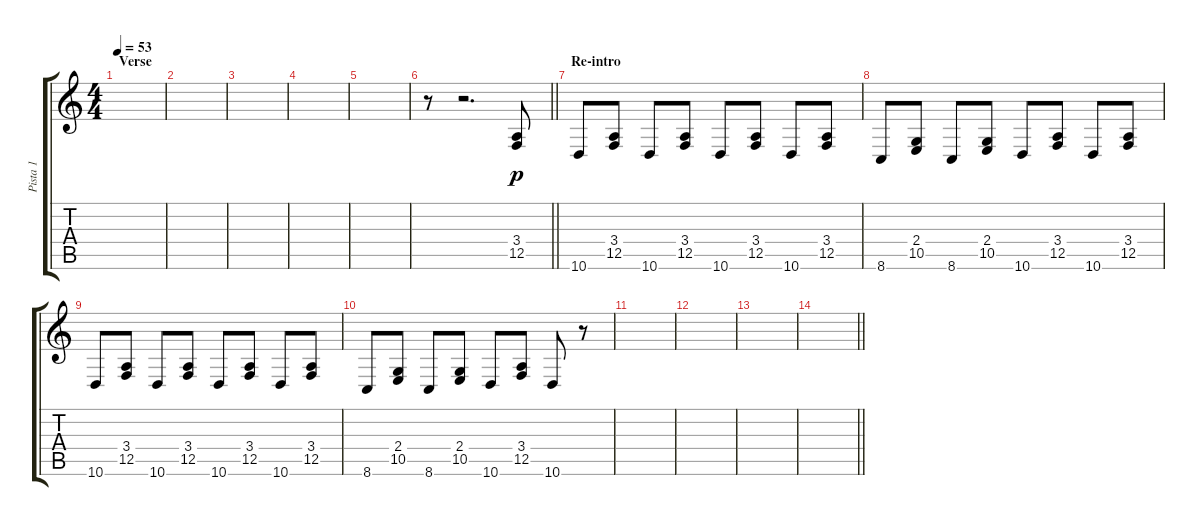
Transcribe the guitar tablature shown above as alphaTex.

\track ("Pista 1" "Pista 1") {instrument accordion}
\staff {score tabs}
\tuning (E4 B3 G3 D3 A2 E2) {hide}
\ts (4 4)
\section ("" "Verse")
\tempo 53
\clef g2
\ks c
|
|
|
|
|
\barLineRight lightlight
r.8{volume 2} r.2{d} (3.4 12.5).8{dy p volume 10} |
\section ("" "Re-intro")
10.6.8 (3.4 12.5).8 10.6.8 (3.4 12.5).8 10.6.8 (3.4 12.5).8 10.6.8 (3.4 12.5).8 |
8.6.8 (2.4 10.5).8 8.6.8 (2.4 10.5).8 10.6.8 (3.4 12.5).8 10.6.8 (3.4 12.5).8 |
10.6.8 (3.4 12.5).8 10.6.8 (3.4 12.5).8 10.6.8 (3.4 12.5).8 10.6.8 (3.4 12.5).8 |
8.6.8 (2.4 10.5).8 8.6.8 (2.4 10.5).8 10.6.8 (3.4 12.5).8 10.6.8 r.8 |
|
|
|
\barLineRight lightlight
